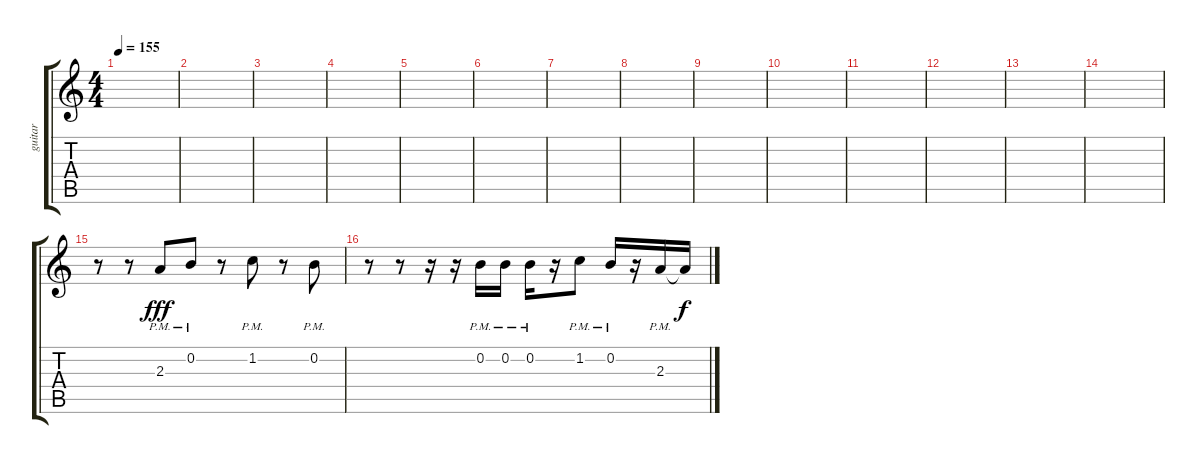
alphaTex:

\track ("guitar" "guitar") {instrument acousticguitarsteel}
\staff {score tabs}
\tuning (E4 B3 G3 D3 A2 E2) {hide}
\ts (4 4)
\tempo 155
\clef g2
\ks c
|
|
|
|
|
|
|
|
|
|
|
|
|
|
r.8 r.8 2.3{pm}.8{dy fff} 0.2{pm}.8 r.8 1.2{pm}.8 r.8 0.2{pm}.8 |
r.8 r.8 r.16 r.16 0.2{pm}.16 0.2{pm}.16 0.2{pm}.16 r.16 1.2{pm}.8 0.2{pm}.16 r.16 2.3{pm}.16 2.3{t}.16{dy f}
